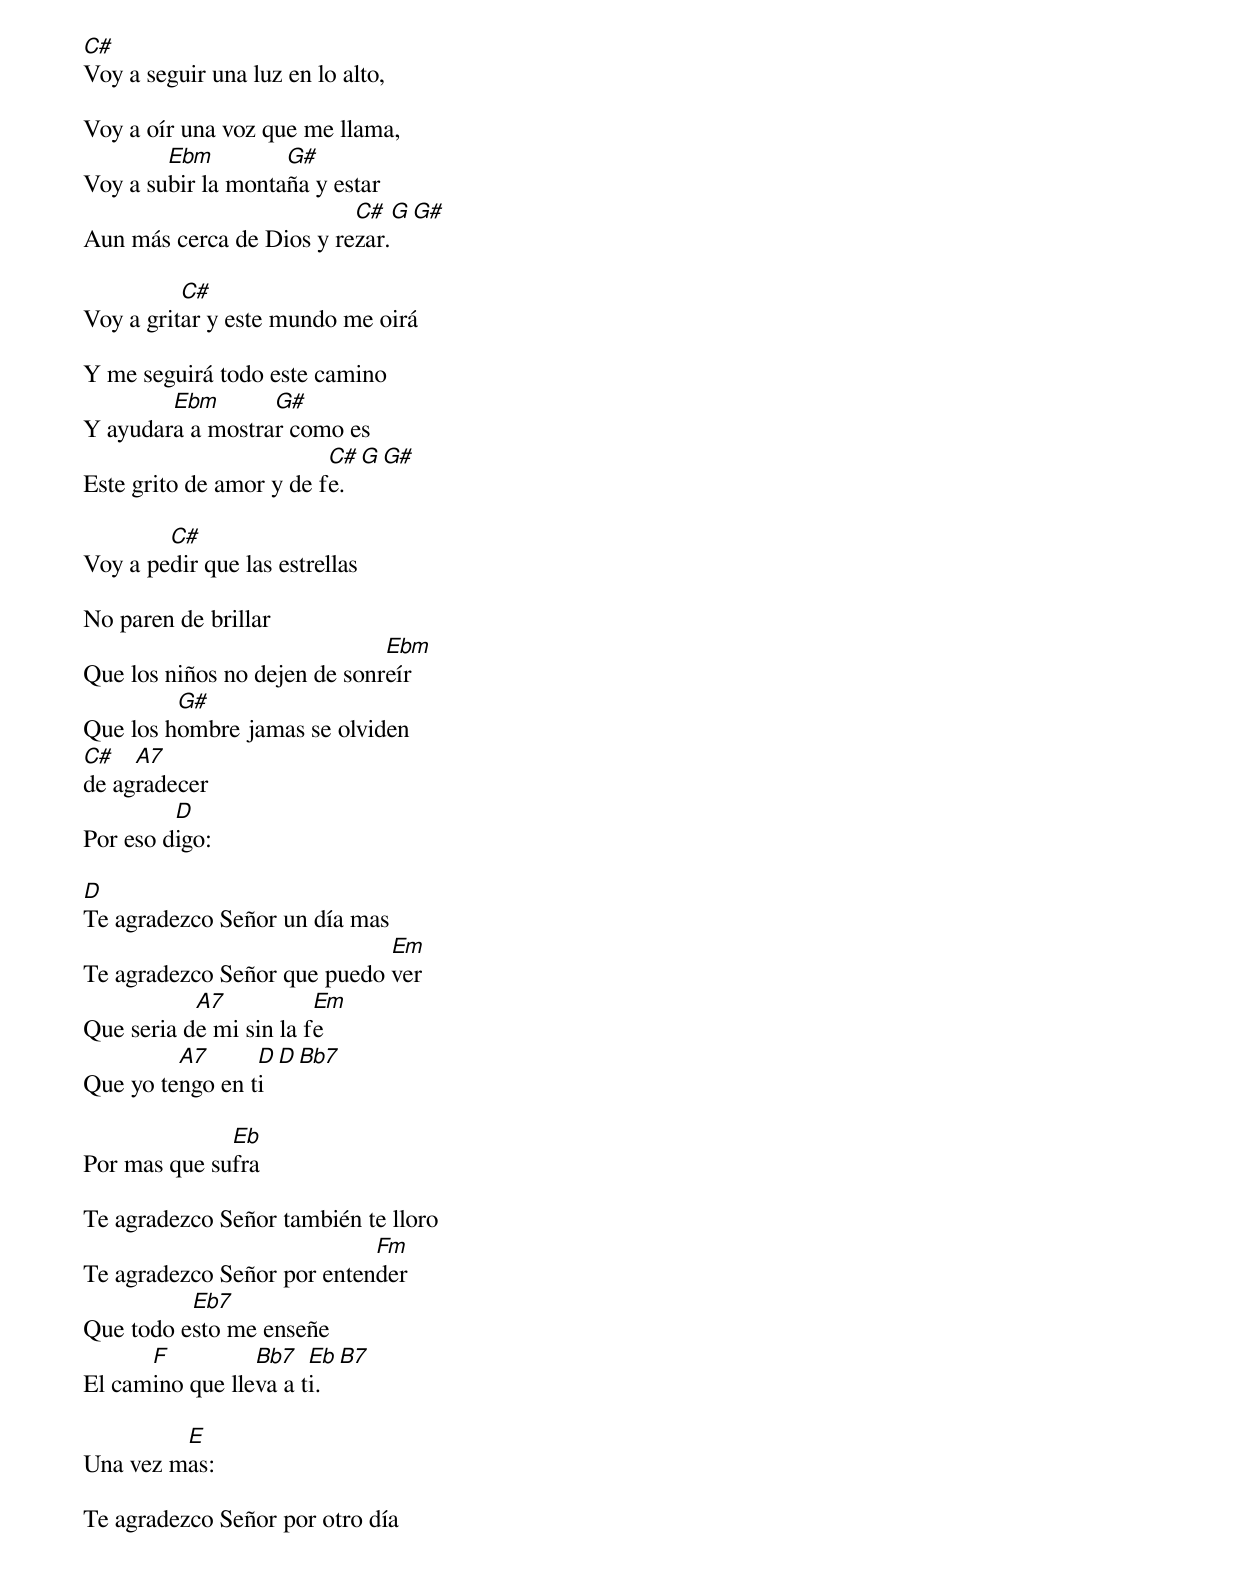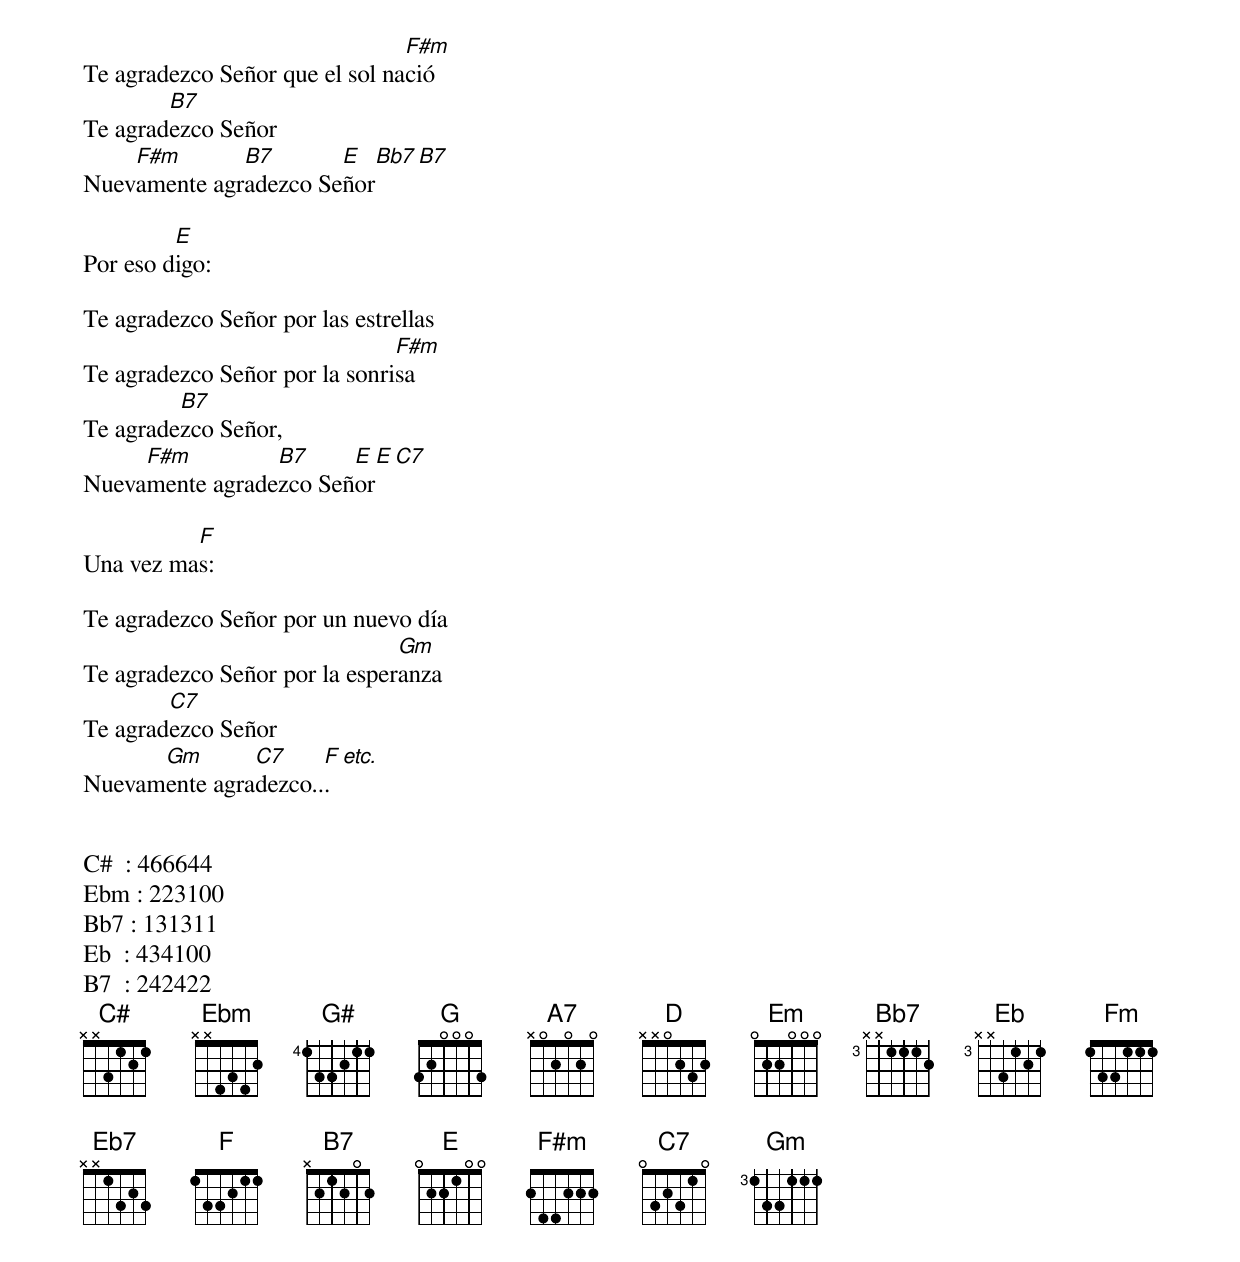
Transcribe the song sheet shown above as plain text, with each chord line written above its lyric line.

C#
Voy a seguir una luz en lo alto,

Voy a oír una voz que me llama,
        Ebm         G#
Voy a subir la montaña y estar
                          C#  G G#
Aun más cerca de Dios y rezar.

          C#
Voy a gritar y este mundo me oirá

Y me seguirá todo este camino
        Ebm       G#
Y ayudara a mostrar como es
                         C#  G G#
Este grito de amor y de fe.

        C#
Voy a pedir que las estrellas

No paren de brillar
                              Ebm
Que los niños no dejen de sonreír
         G#
Que los hombre jamas se olviden
C#   A7
de agradecer
         D
Por eso digo:

D
Te agradezco Señor un día mas
                             Em
Te agradezco Señor que puedo ver
           A7           Em
Que seria de mi sin la fe
         A7      D    D   Bb7
Que yo tengo en ti

              Eb
Por mas que sufra

Te agradezco Señor también te lloro
                            Fm
Te agradezco Señor por entender
          Eb7
Que todo esto me enseñe
      F          Bb7   Eb   B7
El camino que lleva a ti.

         E
Una vez mas:

Te agradezco Señor por otro día
                                F#m
Te agradezco Señor que el sol nació
        B7
Te agradezco Señor
    F#m       B7       E  Bb7 B7
Nuevamente agradezco Señor

         E
Por eso digo:

Te agradezco Señor por las estrellas
                               F#m
Te agradezco Señor por la sonrisa
         B7
Te agradezco Señor,
     F#m         B7     E    E   C7
Nuevamente agradezco Señor

          F
Una vez mas:

Te agradezco Señor por un nuevo día
                               Gm
Te agradezco Señor por la esperanza
        C7
Te agradezco Señor
      Gm       C7     F
Nuevamente agradezco...  [etc.]


C#  : 466644
Ebm : 223100
Bb7 : 131311
Eb  : 434100
B7  : 242422
